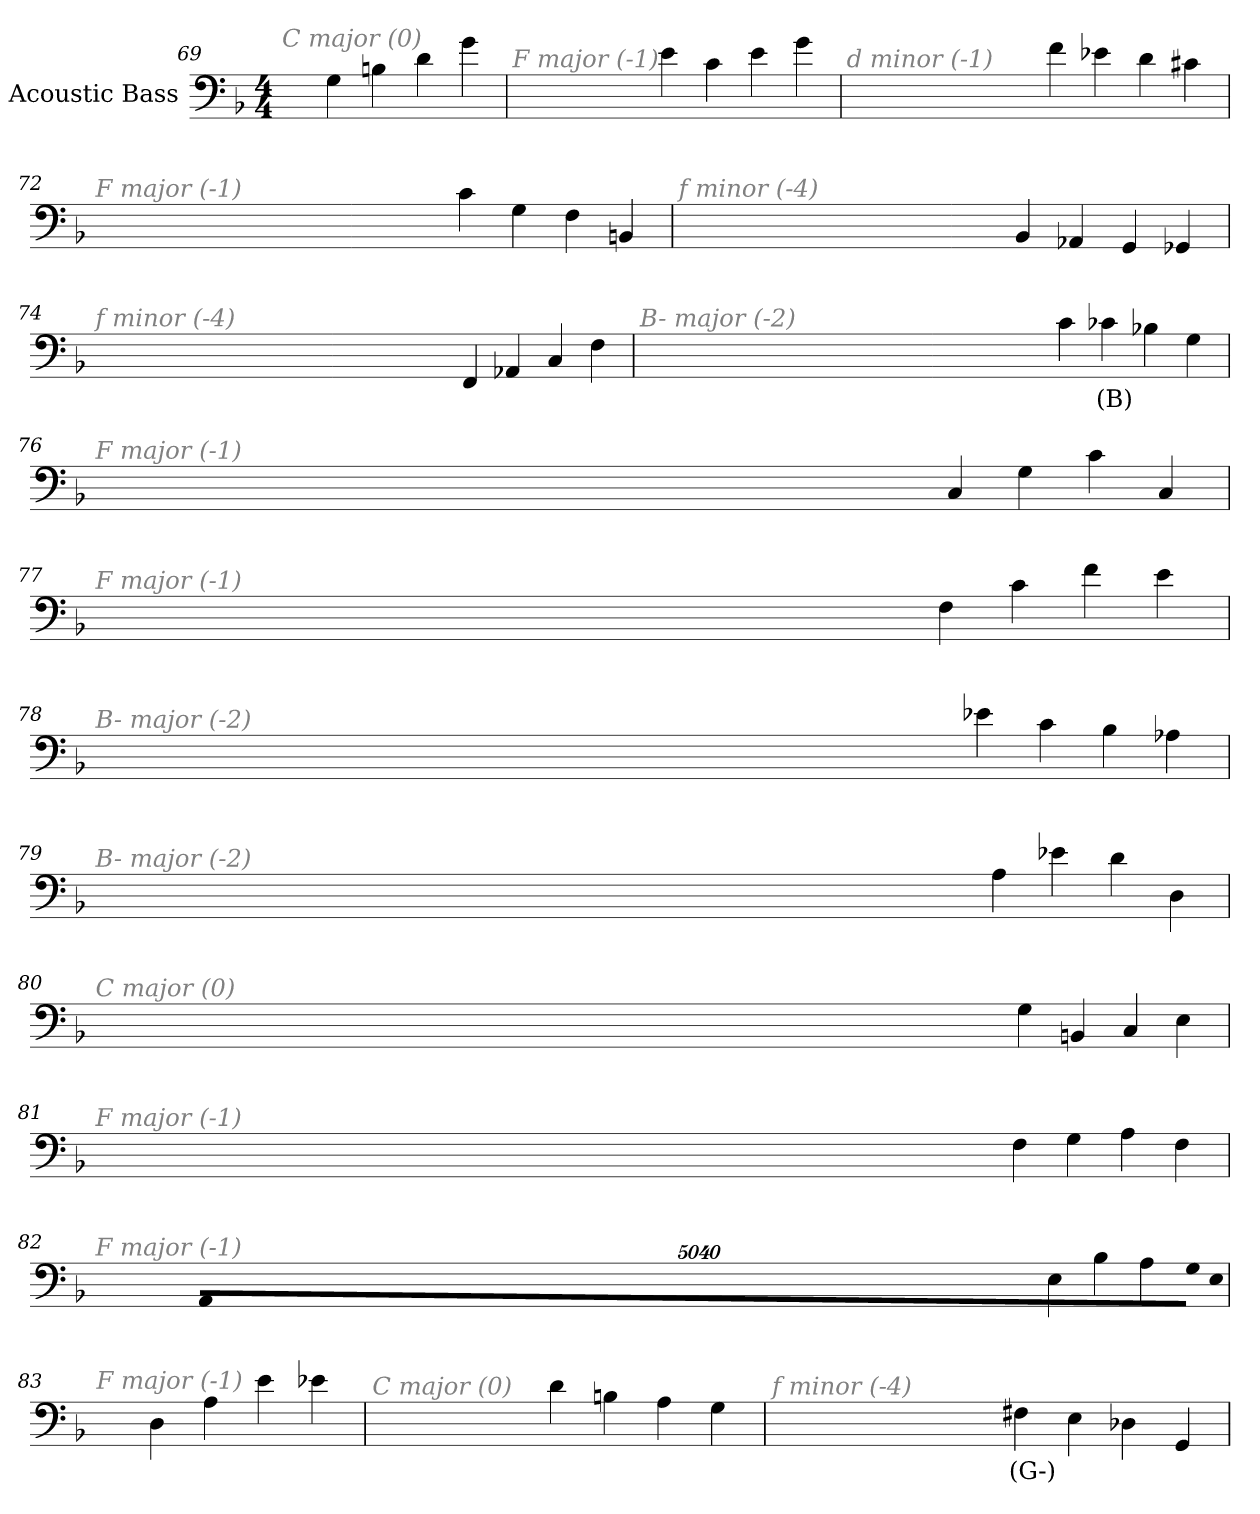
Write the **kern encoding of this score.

**kern	**text
*part1	*part1
*staff1	*staff1
*I"Acoustic Bass	*
*clefF4	*
*ITrd7c12	*
*k[b-]	*
*F:	*
*M4/4	*
=69	=69
!LO:TX:i:color=#808080:t=C major (0)	!
4GG	.
4BBn	.
4D	.
4G	.
=70	=70
!LO:TX:i:color=#808080:t=F major (-1)	!
4E	.
4C	.
4E	.
4G	.
=71	=71
!LO:TX:i:color=#808080:t=d minor (-1)	!
4F	.
4E-X	.
4D	.
4C#X	.
=72	=72
!LO:TX:i:color=#808080:t=F major (-1)	!
4C	.
4GG	.
4FF	.
4BBBn	.
=73	=73
!LO:TX:i:color=#808080:t=f minor (-4)	!
4BBB-	.
4AAA-X	.
4GGG	.
4GGG-X	.
=74	=74
!LO:TX:i:color=#808080:t=f minor (-4)	!
4FFF	.
4AAA-X	.
4CC	.
4FF	.
=75	=75
!LO:TX:i:color=#808080:t=B- major (-2)	!
4C	.
4C-Xi	(B)
4BB-X	.
4GG	.
=76	=76
!LO:TX:i:color=#808080:t=F major (-1)	!
4CC	.
4GG	.
4C	.
4CC	.
=77	=77
!LO:TX:i:color=#808080:t=F major (-1)	!
4FF	.
4C	.
4F	.
4E	.
=78	=78
!LO:TX:i:color=#808080:t=B- major (-2)	!
4E-X	.
4C	.
4BB-	.
4AA-X	.
=79	=79
!LO:TX:i:color=#808080:t=B- major (-2)	!
4AA	.
4E-X	.
4D	.
4DD	.
=80	=80
!LO:TX:i:color=#808080:t=C major (0)	!
4GG	.
4BBBn	.
4CC	.
4EE	.
=81	=81
!LO:TX:i:color=#808080:t=F major (-1)	!
4FF	.
4GG	.
4AA	.
4FF	.
=82	=82
!LO:TX:i:color=#808080:t=F major (-1)	!
4EE	.
4BB-	.
4AA	.
!LO:N:vis=8	!
40320%3347GGL	.
!LO:N:vis=8	!
40320%3347EE	.
!LO:N:vis=8	!
40320%3347AAAJ	.
=83	=83
!LO:TX:i:color=#808080:t=F major (-1)	!
4DD	.
4AA	.
4E	.
4E-X	.
=84	=84
!LO:TX:i:color=#808080:t=C major (0)	!
4D	.
4BBn	.
4AA	.
4GG	.
=85	=85
!LO:TX:i:color=#808080:t=f minor (-4)	!
4FF#Xj	(G-)
4EE	.
4DD-X	.
4GGG	.
=	=
*-	*-
